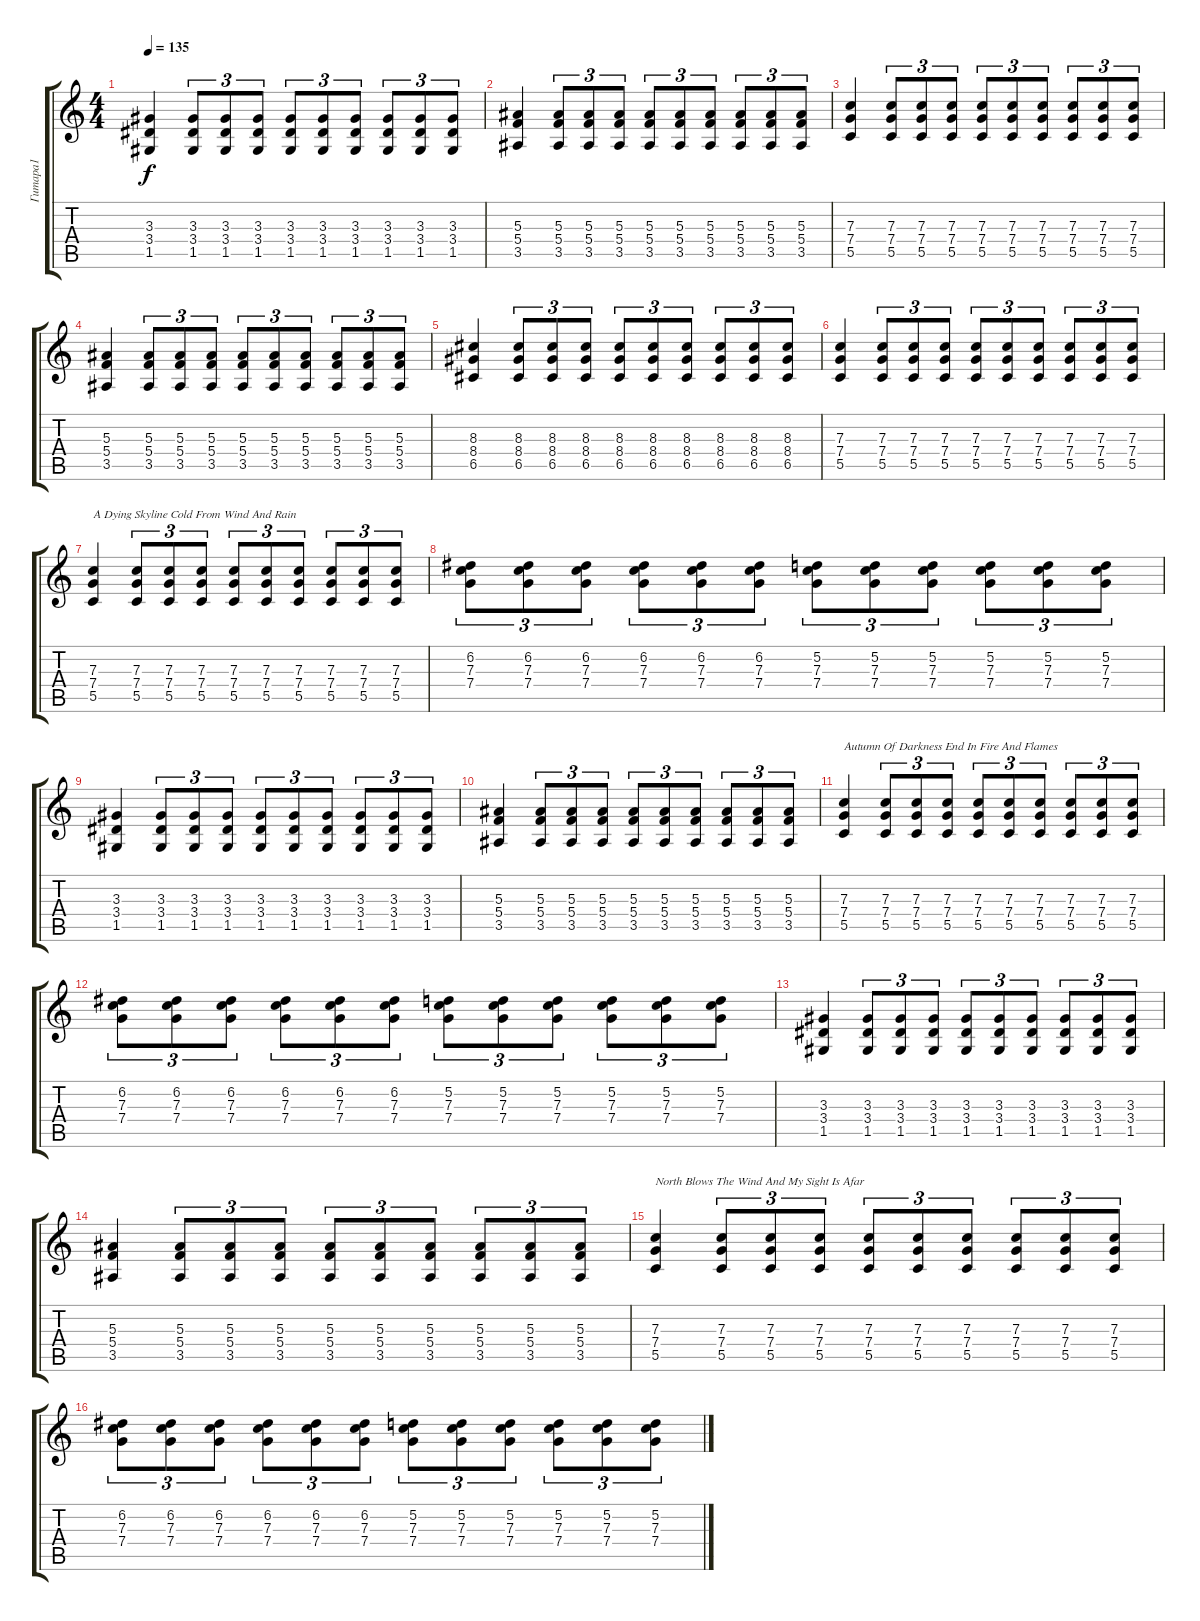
\track ("Гитара1" "Гитара1") {instrument distortionguitar}
\staff {score tabs}
\tuning (D4 A3 F3 C3 G2 D2) {hide}
\ts (4 4)
\tempo 135
\clef g2
\ks c
(3.3 3.4 1.5).4{dy f} (3.3 3.4 1.5).8{tu (3 2)} (3.3 3.4 1.5).8{tu (3 2)} (3.3 3.4 1.5).8{tu (3 2)} (3.3 3.4 1.5).8{tu (3 2)} (3.3 3.4 1.5).8{tu (3 2)} (3.3 3.4 1.5).8{tu (3 2)} (3.3 3.4 1.5).8{tu (3 2)} (3.3 3.4 1.5).8{tu (3 2)} (3.3 3.4 1.5).8{tu (3 2)} |
(5.3 5.4 3.5).4 (5.3 5.4 3.5).8{tu (3 2)} (5.3 5.4 3.5).8{tu (3 2)} (5.3 5.4 3.5).8{tu (3 2)} (5.3 5.4 3.5).8{tu (3 2)} (5.3 5.4 3.5).8{tu (3 2)} (5.3 5.4 3.5).8{tu (3 2)} (5.3 5.4 3.5).8{tu (3 2)} (5.3 5.4 3.5).8{tu (3 2)} (5.3 5.4 3.5).8{tu (3 2)} |
(7.3 7.4 5.5).4 (7.3 7.4 5.5).8{tu (3 2)} (7.3 7.4 5.5).8{tu (3 2)} (7.3 7.4 5.5).8{tu (3 2)} (7.3 7.4 5.5).8{tu (3 2)} (7.3 7.4 5.5).8{tu (3 2)} (7.3 7.4 5.5).8{tu (3 2)} (7.3 7.4 5.5).8{tu (3 2)} (7.3 7.4 5.5).8{tu (3 2)} (7.3 7.4 5.5).8{tu (3 2)} |
(5.3 5.4 3.5).4 (5.3 5.4 3.5).8{tu (3 2)} (5.3 5.4 3.5).8{tu (3 2)} (5.3 5.4 3.5).8{tu (3 2)} (5.3 5.4 3.5).8{tu (3 2)} (5.3 5.4 3.5).8{tu (3 2)} (5.3 5.4 3.5).8{tu (3 2)} (5.3 5.4 3.5).8{tu (3 2)} (5.3 5.4 3.5).8{tu (3 2)} (5.3 5.4 3.5).8{tu (3 2)} |
(8.3 8.4 6.5).4 (8.3 8.4 6.5).8{tu (3 2)} (8.3 8.4 6.5).8{tu (3 2)} (8.3 8.4 6.5).8{tu (3 2)} (8.3 8.4 6.5).8{tu (3 2)} (8.3 8.4 6.5).8{tu (3 2)} (8.3 8.4 6.5).8{tu (3 2)} (8.3 8.4 6.5).8{tu (3 2)} (8.3 8.4 6.5).8{tu (3 2)} (8.3 8.4 6.5).8{tu (3 2)} |
(7.3 7.4 5.5).4 (7.3 7.4 5.5).8{tu (3 2)} (7.3 7.4 5.5).8{tu (3 2)} (7.3 7.4 5.5).8{tu (3 2)} (7.3 7.4 5.5).8{tu (3 2)} (7.3 7.4 5.5).8{tu (3 2)} (7.3 7.4 5.5).8{tu (3 2)} (7.3 7.4 5.5).8{tu (3 2)} (7.3 7.4 5.5).8{tu (3 2)} (7.3 7.4 5.5).8{tu (3 2)} |
(7.3 7.4 5.5).4{txt "A Dying Skyline Cold From Wind And Rain"} (7.3 7.4 5.5).8{tu (3 2)} (7.3 7.4 5.5).8{tu (3 2)} (7.3 7.4 5.5).8{tu (3 2)} (7.3 7.4 5.5).8{tu (3 2)} (7.3 7.4 5.5).8{tu (3 2)} (7.3 7.4 5.5).8{tu (3 2)} (7.3 7.4 5.5).8{tu (3 2)} (7.3 7.4 5.5).8{tu (3 2)} (7.3 7.4 5.5).8{tu (3 2)} |
(6.2 7.3 7.4).8{tu (3 2)} (6.2 7.3 7.4).8{tu (3 2)} (6.2 7.3 7.4).8{tu (3 2)} (6.2 7.3 7.4).8{tu (3 2)} (6.2 7.3 7.4).8{tu (3 2)} (6.2 7.3 7.4).8{tu (3 2)} (5.2 7.3 7.4).8{tu (3 2)} (5.2 7.3 7.4).8{tu (3 2)} (5.2 7.3 7.4).8{tu (3 2)} (5.2 7.3 7.4).8{tu (3 2)} (5.2 7.3 7.4).8{tu (3 2)} (5.2 7.3 7.4).8{tu (3 2)} |
(3.3 3.4 1.5).4 (3.3 3.4 1.5).8{tu (3 2)} (3.3 3.4 1.5).8{tu (3 2)} (3.3 3.4 1.5).8{tu (3 2)} (3.3 3.4 1.5).8{tu (3 2)} (3.3 3.4 1.5).8{tu (3 2)} (3.3 3.4 1.5).8{tu (3 2)} (3.3 3.4 1.5).8{tu (3 2)} (3.3 3.4 1.5).8{tu (3 2)} (3.3 3.4 1.5).8{tu (3 2)} |
(5.3 5.4 3.5).4 (5.3 5.4 3.5).8{tu (3 2)} (5.3 5.4 3.5).8{tu (3 2)} (5.3 5.4 3.5).8{tu (3 2)} (5.3 5.4 3.5).8{tu (3 2)} (5.3 5.4 3.5).8{tu (3 2)} (5.3 5.4 3.5).8{tu (3 2)} (5.3 5.4 3.5).8{tu (3 2)} (5.3 5.4 3.5).8{tu (3 2)} (5.3 5.4 3.5).8{tu (3 2)} |
(7.3 7.4 5.5).4{txt "Autumn Of Darkness End In Fire And Flames"} (7.3 7.4 5.5).8{tu (3 2)} (7.3 7.4 5.5).8{tu (3 2)} (7.3 7.4 5.5).8{tu (3 2)} (7.3 7.4 5.5).8{tu (3 2)} (7.3 7.4 5.5).8{tu (3 2)} (7.3 7.4 5.5).8{tu (3 2)} (7.3 7.4 5.5).8{tu (3 2)} (7.3 7.4 5.5).8{tu (3 2)} (7.3 7.4 5.5).8{tu (3 2)} |
(6.2 7.3 7.4).8{tu (3 2)} (6.2 7.3 7.4).8{tu (3 2)} (6.2 7.3 7.4).8{tu (3 2)} (6.2 7.3 7.4).8{tu (3 2)} (6.2 7.3 7.4).8{tu (3 2)} (6.2 7.3 7.4).8{tu (3 2)} (5.2 7.3 7.4).8{tu (3 2)} (5.2 7.3 7.4).8{tu (3 2)} (5.2 7.3 7.4).8{tu (3 2)} (5.2 7.3 7.4).8{tu (3 2)} (5.2 7.3 7.4).8{tu (3 2)} (5.2 7.3 7.4).8{tu (3 2)} |
(3.3 3.4 1.5).4 (3.3 3.4 1.5).8{tu (3 2)} (3.3 3.4 1.5).8{tu (3 2)} (3.3 3.4 1.5).8{tu (3 2)} (3.3 3.4 1.5).8{tu (3 2)} (3.3 3.4 1.5).8{tu (3 2)} (3.3 3.4 1.5).8{tu (3 2)} (3.3 3.4 1.5).8{tu (3 2)} (3.3 3.4 1.5).8{tu (3 2)} (3.3 3.4 1.5).8{tu (3 2)} |
(5.3 5.4 3.5).4 (5.3 5.4 3.5).8{tu (3 2)} (5.3 5.4 3.5).8{tu (3 2)} (5.3 5.4 3.5).8{tu (3 2)} (5.3 5.4 3.5).8{tu (3 2)} (5.3 5.4 3.5).8{tu (3 2)} (5.3 5.4 3.5).8{tu (3 2)} (5.3 5.4 3.5).8{tu (3 2)} (5.3 5.4 3.5).8{tu (3 2)} (5.3 5.4 3.5).8{tu (3 2)} |
(7.3 7.4 5.5).4{txt "North Blows The Wind And My Sight Is Afar "} (7.3 7.4 5.5).8{tu (3 2)} (7.3 7.4 5.5).8{tu (3 2)} (7.3 7.4 5.5).8{tu (3 2)} (7.3 7.4 5.5).8{tu (3 2)} (7.3 7.4 5.5).8{tu (3 2)} (7.3 7.4 5.5).8{tu (3 2)} (7.3 7.4 5.5).8{tu (3 2)} (7.3 7.4 5.5).8{tu (3 2)} (7.3 7.4 5.5).8{tu (3 2)} |
(6.2 7.3 7.4).8{tu (3 2)} (6.2 7.3 7.4).8{tu (3 2)} (6.2 7.3 7.4).8{tu (3 2)} (6.2 7.3 7.4).8{tu (3 2)} (6.2 7.3 7.4).8{tu (3 2)} (6.2 7.3 7.4).8{tu (3 2)} (5.2 7.3 7.4).8{tu (3 2)} (5.2 7.3 7.4).8{tu (3 2)} (5.2 7.3 7.4).8{tu (3 2)} (5.2 7.3 7.4).8{tu (3 2)} (5.2 7.3 7.4).8{tu (3 2)} (5.2 7.3 7.4).8{tu (3 2)}
